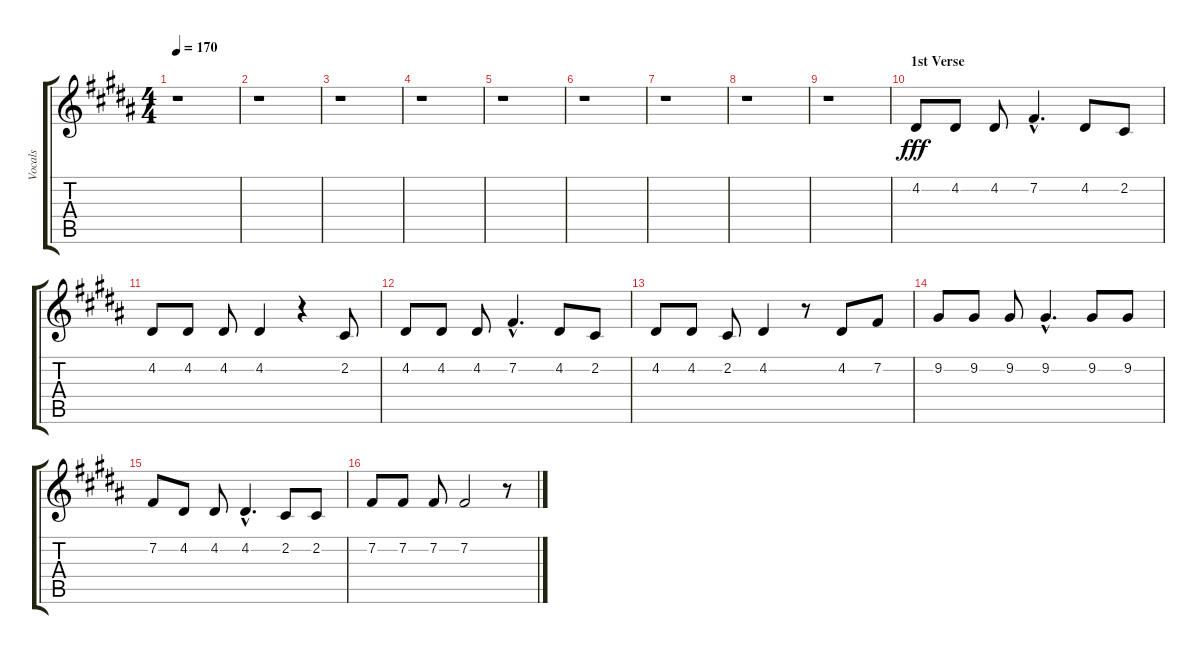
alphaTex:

\track ("Vocals" "Vocals") {instrument lead2sawtooth}
\staff {score tabs}
\tuning (E4 B3 G3 D3 A2 E2) {hide}
\ts (4 4)
\tempo 170
\clef g2
\ks b
r.1{dy fff} |
r.1 |
r.1 |
r.1 |
r.1 |
r.1 |
r.1 |
r.1 |
r.1 |
\section ("" "1st Verse")
4.2.8 4.2.8 4.2.8 7.2{hac}.4{d} 4.2.8 2.2.8 |
4.2.8 4.2.8 4.2.8 4.2.4 r.4 2.2.8 |
4.2.8 4.2.8 4.2.8 7.2{hac}.4{d} 4.2.8 2.2.8 |
4.2.8 4.2.8 2.2.8 4.2.4 r.8 4.2.8 7.2.8 |
9.2.8 9.2.8 9.2.8 9.2{hac}.4{d} 9.2.8 9.2.8 |
7.2.8 4.2.8 4.2.8 4.2{hac}.4{d} 2.2.8 2.2.8 |
7.2.8 7.2.8 7.2.8 7.2.2 r.8
